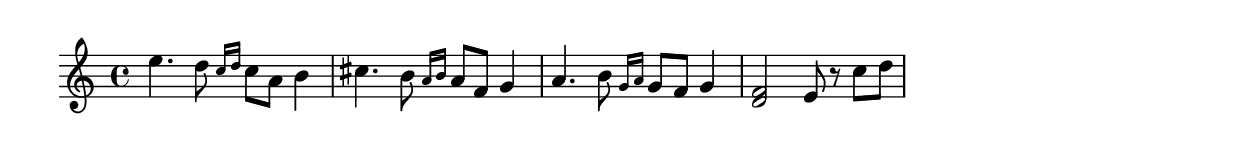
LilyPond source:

\version "2.4"
\paper{ linewidth=15\cm leftmargin=3\cm rightmargin=3\cm indent=0\mm }

% Figure 31

\book {

 \score {
  \new Staff \relative c'' {
   \clef treble
   \override Staff.TimeSignature #'style = #'()
   \time 4/4
   e4. d8 \grace {c16[ d]} c8[ a] b4 | cis4. b8 \grace {a16[ b]} a8[ f] g4 |
   a4. b8 \grace {g16[ a]} g8[ f] g4 | <d f>2 e8 r c'[ d] |
  }
  \layout { raggedright = ##t }
 }

 \score {
  \new Staff \relative c'' {
   \clef treble
   \override Staff.TimeSignature #'style = #'()
   \time 4/4
   e4. d16 c32[ d] c8[ a] b4 | cis4. b16 a32[ b] a8[ f] g4 |
   a4. b16 g32[ a] g8[ f] g4 | <d f>2 e8 r c'[ d] |
  }
  \midi { \tempo 4=88 }
 }

}

